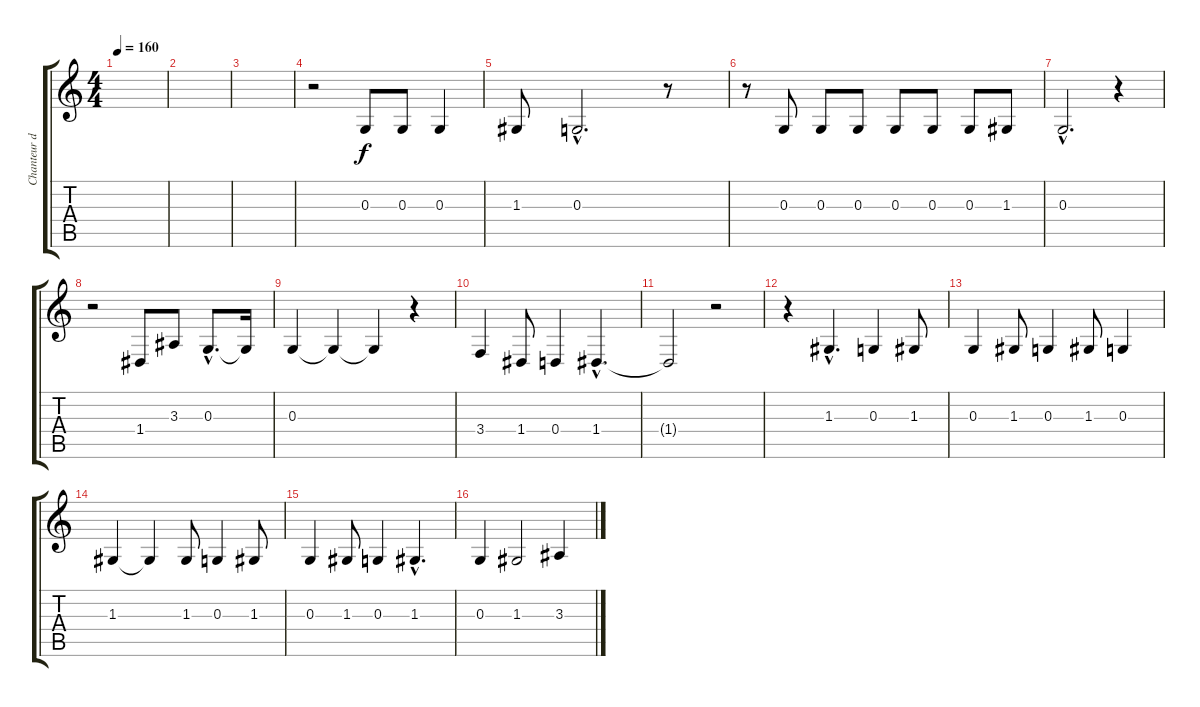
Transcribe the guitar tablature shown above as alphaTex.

\track ("Chanteur de Good Charlotte" "Chanteur d") {instrument lead2sawtooth}
\staff {score tabs}
\tuning (E4 B3 G3 D3 A2 E2) {hide}
\ts (4 4)
\tempo 160
\clef g2
\ks c
|
|
|
r.2 0.3.8{dy f} 0.3.8 0.3.4 |
1.3.8 0.3{hac}.2{d} r.8 |
r.8 0.3.8 0.3.8 0.3.8 0.3.8 0.3.8 0.3.8 1.3.8 |
0.3{hac}.2{d} r.4 |
r.2 1.4.8 3.3.8 0.3{hac}.8{d} 0.3{t}.16 |
0.3.4 0.3{t}.4 0.3{t}.4 r.4 |
3.4.4 1.4.8 0.4.4 1.4{hac}.4{d} |
1.4{t}.2 r.2 |
r.4 1.3{hac}.4{d} 0.3.4 1.3.8 |
0.3.4 1.3.8 0.3.4 1.3.8 0.3.4 |
1.3.4 1.3{t}.4 1.3.8 0.3.4 1.3.8 |
0.3.4 1.3.8 0.3.4 1.3{hac}.4{d} |
0.3.4 1.3.2 3.3.4
